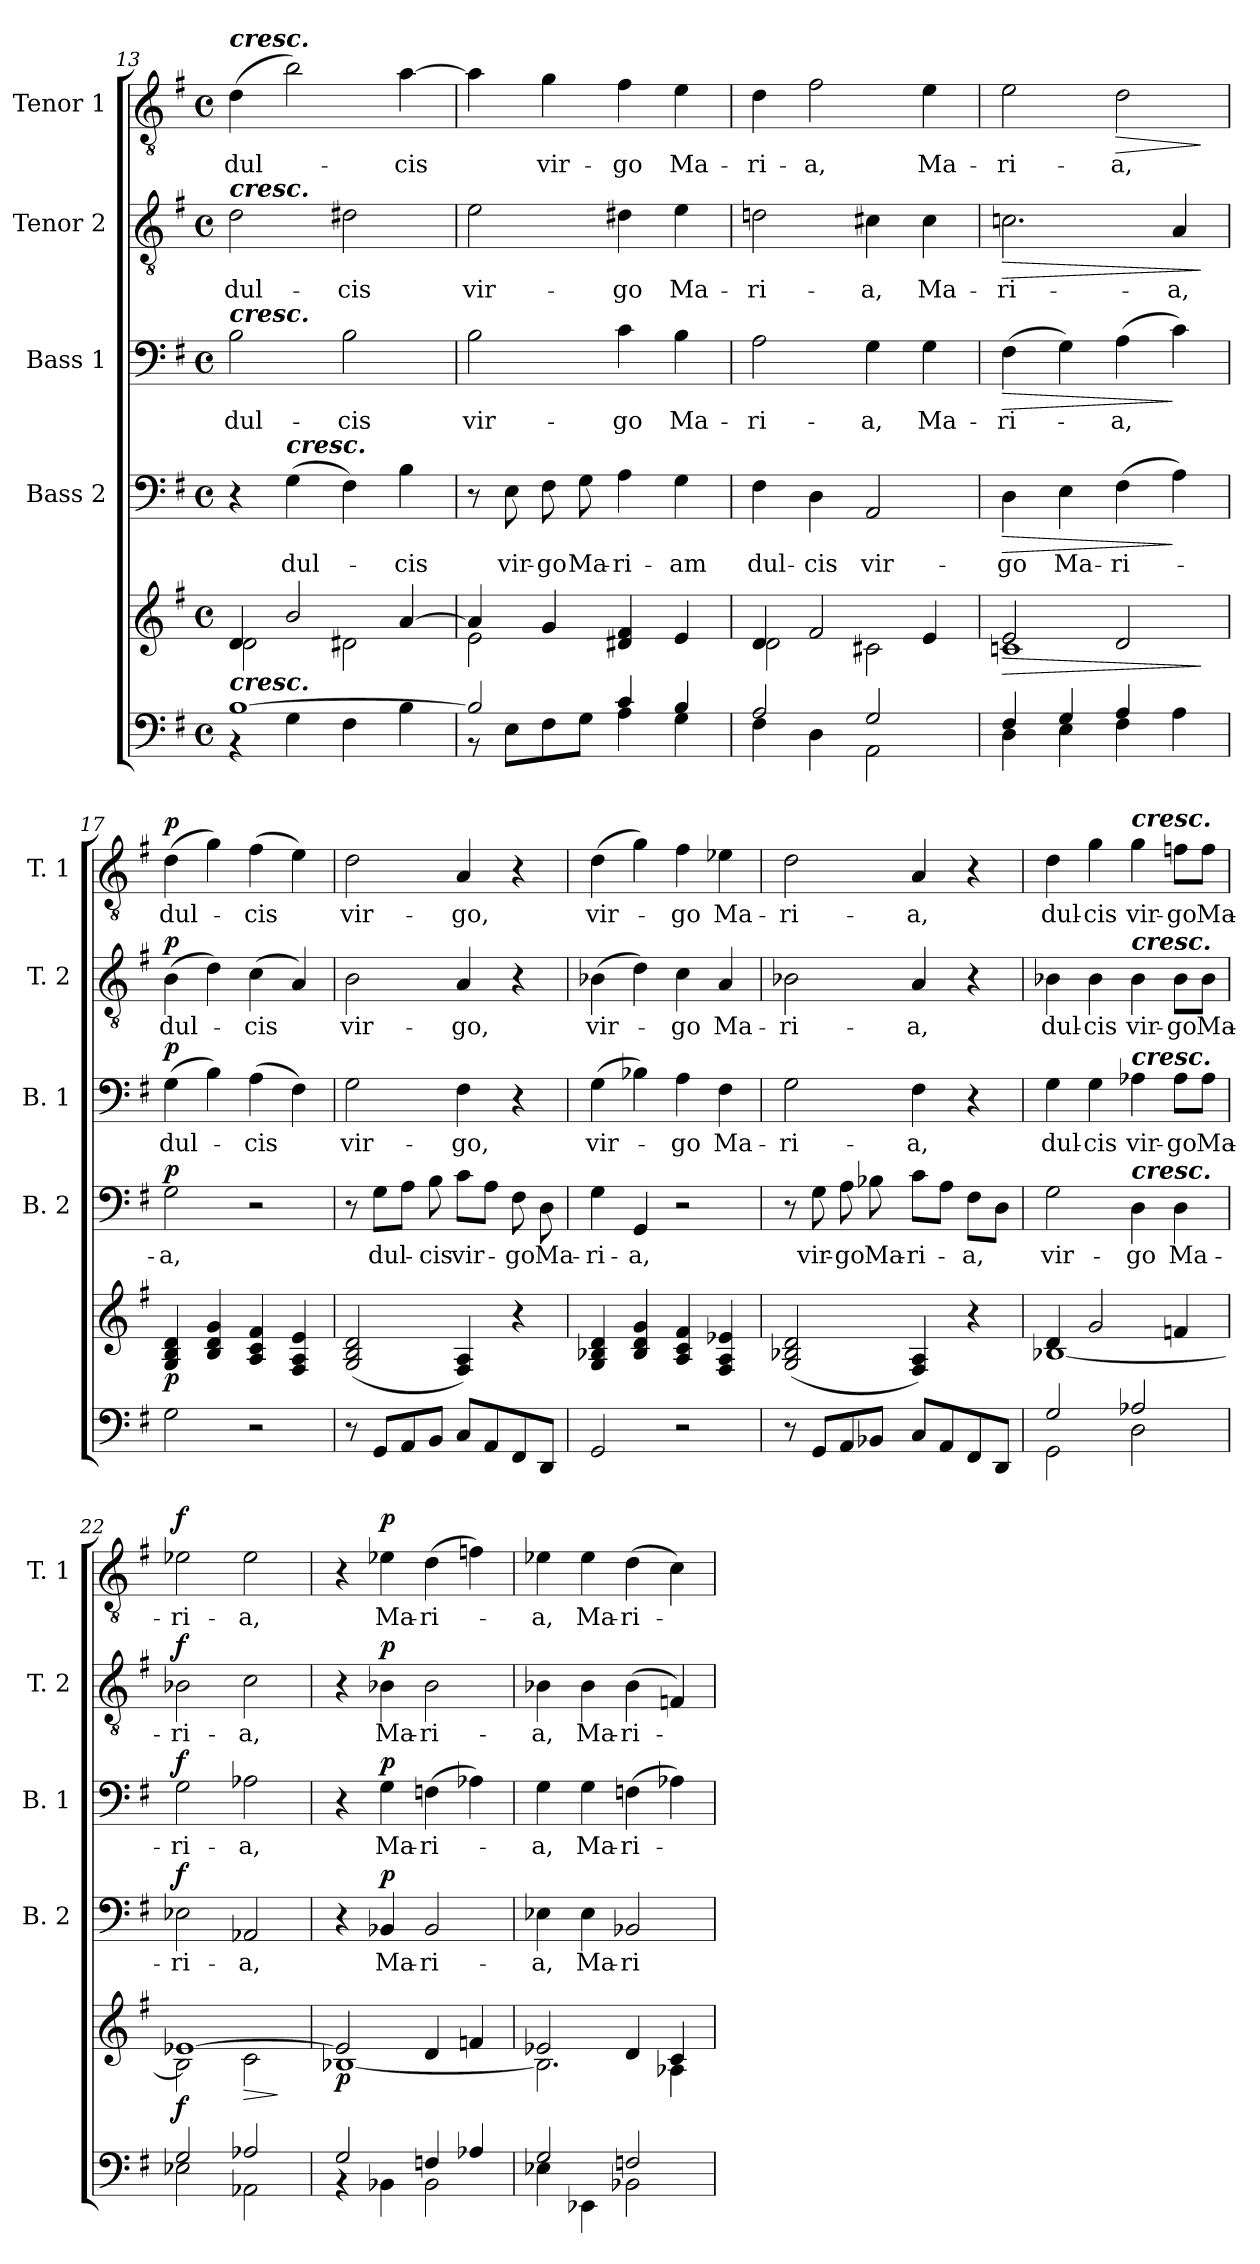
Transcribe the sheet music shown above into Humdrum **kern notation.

**kern	**kern	**dynam	**kern	**text	**dynam	**kern	**text	**dynam	**kern	**text	**dynam	**kern	**text	**dynam
*part5	*part5	*part5	*part4	*part4	*part4	*part3	*part3	*part3	*part2	*part2	*part2	*part1	*part1	*part1
*staff6	*staff5	*staff5/6	*staff4	*staff4	*staff4	*staff3	*staff3	*staff3	*staff2	*staff2	*staff2	*staff1	*staff1	*staff1
*	*	*	*I"Bass 2	*	*	*I"Bass 1	*	*	*I"Tenor 2	*	*	*I"Tenor 1	*	*
*	*	*	*I'B. 2	*	*	*I'B. 1	*	*	*I'T. 2	*	*	*I'T. 1	*	*
*clefF4	*clefG2	*	*clefF4	*	*	*clefF4	*	*	*clefGv2	*	*	*clefGv2	*	*
*k[f#]	*k[f#]	*	*k[f#]	*	*	*k[f#]	*	*	*k[f#]	*	*	*k[f#]	*	*
*G:	*G:	*	*G:	*	*	*G:	*	*	*G:	*	*	*G:	*	*
*M4/4	*M4/4	*	*M4/4	*	*	*M4/4	*	*	*M4/4	*	*	*M4/4	*	*
*met(c)	*met(c)	*	*met(c)	*	*	*met(c)	*	*	*met(c)	*	*	*met(c)	*	*
=13	=13	=13	=13	=13	=13	=13	=13	=13	=13	=13	=13	=13	=13	=13
*^	*^	*	*	*	*	*	*	*	*	*	*	*	*	*
!	!	!	!	!	!	!	!	!	!	!	!	!	!	!LO:TX:a:Bi:t=cresc.	!	!
!	!	!	!	!	!	!	!	!	!	!	!LO:TX:a:Bi:t=cresc.	!	!	!	!	!
!	!	!	!	!	!	!	!	!LO:TX:a:Bi:t=cresc.	!	!	!	!	!	!	!	!
!	!	!LO:TX:b:Bi:t=cresc.	!	!	!	!	!	!	!	!	!	!	!	!	!	!
!	!	!	!	!	!	!	!	!	!LO:LY:b	!	!	!LO:LY:b	!	!	!LO:LY:b	!
[>1B	4r	4d/	2d\	.	4r	.	.	2B\	dul-	.	2d\	dul-	.	(>4d\	dul-	.
!	!	!	!	!	!LO:TX:a:Bi:t=cresc.	!	!	!	!	!	!	!	!	!	!	!
!	!	!	!	!	!	!LO:LY:b	!	!	!	!	!	!	!	!	!	!
.	4G\	2b/	.	.	(>4G\	dul-	.	.	.	.	.	.	.	2b\)	.	.
!	!	!	!	!	!	!	!	!	!LO:LY:b	!	!	!LO:LY:b	!	!	!	!
.	4F#\	.	2d#X\	.	4F#\)	.	.	2B\	-cis	.	2d#X\	-cis	.	.	.	.
!	!	!	!	!	!	!LO:LY:b	!	!	!	!	!	!	!	!	!LO:LY:b	!
.	4B\	[>4a/	.	.	4B\	-cis	.	.	.	.	.	.	.	[4a\	-cis	.
=14	=14	=14	=14	=14	=14	=14	=14	=14	=14	=14	=14	=14	=14	=14	=14	=14
!	!	!	!	!	!	!	!	!	!LO:LY:b	!	!	!LO:LY:b	!	!	!	!
2B/]	8r	4a/]	2e\	.	8r	.	.	2B\	vir-	.	2e\	vir-	.	4a\]	.	.
!	!	!	!	!	!	!LO:LY:b	!	!	!	!	!	!	!	!	!	!
.	8E\L	.	.	.	8E\	vir-	.	.	.	.	.	.	.	.	.	.
!	!	!	!	!	!	!LO:LY:b	!	!	!	!	!	!	!	!	!LO:LY:b	!
.	8F#\	4g/	.	.	8F#\	-go	.	.	.	.	.	.	.	4g\	vir-	.
!	!	!	!	!	!	!LO:LY:b	!	!	!	!	!	!	!	!	!	!
.	8G\J	.	.	.	8G\	Ma-	.	.	.	.	.	.	.	.	.	.
!	!	!	!	!	!	!LO:LY:b	!	!	!LO:LY:b	!	!	!LO:LY:b	!	!	!LO:LY:b	!
4c/	4A\	4d#X/ 4f#/	2ryy	.	4A\	-ri-	.	4c\	-go	.	4d#X\	-go	.	4f#\	-go	.
!	!	!	!	!	!	!LO:LY:b	!	!	!LO:LY:b	!	!	!LO:LY:b	!	!	!LO:LY:b	!
4B/	4G\	4e/	.	.	4G\	-am	.	4B\	Ma-	.	4e\	Ma-	.	4e\	Ma-	.
=15	=15	=15	=15	=15	=15	=15	=15	=15	=15	=15	=15	=15	=15	=15	=15	=15
!	!	!	!	!	!	!LO:LY:b	!	!	!LO:LY:b	!	!	!LO:LY:b	!	!	!LO:LY:b	!
2A/	4F#\	4d/	2d\	.	4F#\	dul-	.	2A\	-ri-	.	2dn\	-ri-	.	4d\	-ri-	.
!	!	!	!	!	!	!LO:LY:b	!	!	!	!	!	!	!	!	!LO:LY:b	!
.	4D\	2f#/	.	.	4D\	-cis	.	.	.	.	.	.	.	2f#\	-a,	.
!	!	!	!	!	!	!LO:LY:b	!	!	!LO:LY:b	!	!	!LO:LY:b	!	!	!	!
2G/	2AA\	.	2c#X\	.	2AA/	vir-	.	4G\	-a,	.	4c#X\	-a,	.	.	.	.
!	!	!	!	!	!	!	!	!	!LO:LY:b	!	!	!LO:LY:b	!	!	!LO:LY:b	!
.	.	4e/	.	.	.	.	.	4G\	Ma-	.	4c#\	Ma-	.	4e\	Ma-	.
=16	=16	=16	=16	=16	=16	=16	=16	=16	=16	=16	=16	=16	=16	=16	=16	=16
!	!	!	!	!LO:HP:b	!	!LO:LY:b	!LO:HP:b	!	!LO:LY:b	!LO:HP:b	!	!LO:LY:b	!LO:HP:b	!	!LO:LY:b	!
4F#/	4D\	2e/	1cn	>	4D\	-go	>	(>4F#\	-ri-	>	2.cn\	-ri-	>	2e\	-ri-	.
!	!	!	!	!	!	!LO:LY:b	!	!	!	!	!	!	!	!	!	!
4G/	4E\	.	.	.	4E\	Ma-	.	4G\)	.	.	.	.	.	.	.	.
!	!	!	!	!	!	!LO:LY:b	!	!	!LO:LY:b	!	!	!	!	!	!LO:LY:b	!LO:HP:b
4A/	4F#\	2d/	.	.	(>4F#\	-ri-	.	(>4A\	-a,	.	.	.	.	2d\	-a,	>
!	!	!	!	!	!	!	!	!	!	!	!	!LO:LY:b	!	!	!	!
4ryy	4A\	.	.	.	4A\)	.	]	4c\)	.	]	4A/	-a,	.	.	.	.
*v	*v	*	*	*	*	*	*	*	*	*	*	*	*	*	*	*
*	*v	*v	*	*	*	*	*	*	*	*	*	*	*	*	*
.	.	]	.	.	.	.	.	.	.	.	]	.	.	]
!!LO:LB:g=z
=17	=17	=17	=17	=17	=17	=17	=17	=17	=17	=17	=17	=17	=17	=17
!	!	!LO:DY:b	!	!LO:LY:b	!LO:DY:a	!	!LO:LY:b	!LO:DY:a	!	!LO:LY:b	!LO:DY:a	!	!LO:LY:b	!LO:DY:a
2G\	4G/ 4B/ 4d/	p	2G\	-a,	p	(>4G\	dul-	p	(>4B\	dul-	p	(>4d\	dul-	p
.	4B/ 4d/ 4g/	.	.	.	.	4B\)	.	.	4d\)	.	.	4g\)	.	.
!	!	!	!	!	!	!	!LO:LY:b	!	!	!LO:LY:b	!	!	!LO:LY:b	!
2r	4A/ 4c/ 4f#/	.	2r	.	.	(>4A\	-cis	.	(>4c\	-cis	.	(>4f#\	-cis	.
.	4F#/ 4A/ 4e/	.	.	.	.	4F#\)	.	.	4A/)	.	.	4e\)	.	.
=18	=18	=18	=18	=18	=18	=18	=18	=18	=18	=18	=18	=18	=18	=18
!	!	!	!	!	!	!	!LO:LY:b	!	!	!LO:LY:b	!	!	!LO:LY:b	!
8r	(<2G/ 2B/ 2d/	.	8r	.	.	2G\	vir-	.	2B\	vir-	.	2d\	vir-	.
!	!	!	!	!LO:LY:b	!	!	!	!	!	!	!	!	!	!
8GG/L	.	.	8G\L	dul-	.	.	.	.	.	.	.	.	.	.
8AA/	.	.	8A\J	.	.	.	.	.	.	.	.	.	.	.
!	!	!	!	!LO:LY:b	!	!	!	!	!	!	!	!	!	!
8BB/J	.	.	8B\	-cis	.	.	.	.	.	.	.	.	.	.
!	!	!	!	!LO:LY:b	!	!	!LO:LY:b	!	!	!LO:LY:b	!	!	!LO:LY:b	!
8C/L	4F#/ 4A/)	.	8c\L	vir-	.	4F#\	-go,	.	4A/	-go,	.	4A/	-go,	.
8AA/	.	.	8A\J	.	.	.	.	.	.	.	.	.	.	.
!	!	!	!	!LO:LY:b	!	!	!	!	!	!	!	!	!	!
8FF#/	4r	.	8F#\	-go	.	4r	.	.	4r	.	.	4r	.	.
!	!	!	!	!LO:LY:b	!	!	!	!	!	!	!	!	!	!
8DD/J	.	.	8D\	Ma-	.	.	.	.	.	.	.	.	.	.
=19	=19	=19	=19	=19	=19	=19	=19	=19	=19	=19	=19	=19	=19	=19
!	!	!	!	!LO:LY:b	!	!	!LO:LY:b	!	!	!LO:LY:b	!	!	!LO:LY:b	!
2GG/	4G/ 4B-X/ 4d/	.	4G\	-ri-	.	(>4G\	vir-	.	(>4B-X\	vir-	.	(>4d\	vir-	.
!	!	!	!	!LO:LY:b	!	!	!	!	!	!	!	!	!	!
.	4B-/ 4d/ 4g/	.	4GG/	-a,	.	4B-X\)	.	.	4d\)	.	.	4g\)	.	.
!	!	!	!	!	!	!	!LO:LY:b	!	!	!LO:LY:b	!	!	!LO:LY:b	!
2r	4A/ 4c/ 4f#/	.	2r	.	.	4A\	-go	.	4c\	-go	.	4f#\	-go	.
!	!	!	!	!	!	!	!LO:LY:b	!	!	!LO:LY:b	!	!	!LO:LY:b	!
.	4F#/ 4A/ 4e-X/	.	.	.	.	4F#\	Ma-	.	4A/	Ma-	.	4e-X\	Ma-	.
=20	=20	=20	=20	=20	=20	=20	=20	=20	=20	=20	=20	=20	=20	=20
!	!	!	!	!	!	!	!LO:LY:b	!	!	!LO:LY:b	!	!	!LO:LY:b	!
8r	(<2G/ 2B-X/ 2d/	.	8r	.	.	2G\	-ri-	.	2B-X\	-ri-	.	2d\	-ri-	.
!	!	!	!	!LO:LY:b	!	!	!	!	!	!	!	!	!	!
8GG/L	.	.	8G\	vir-	.	.	.	.	.	.	.	.	.	.
!	!	!	!	!LO:LY:b	!	!	!	!	!	!	!	!	!	!
8AA/	.	.	8A\	-go	.	.	.	.	.	.	.	.	.	.
!	!	!	!	!LO:LY:b	!	!	!	!	!	!	!	!	!	!
8BB-X/J	.	.	8B-X\	Ma-	.	.	.	.	.	.	.	.	.	.
!	!	!	!	!LO:LY:b	!	!	!LO:LY:b	!	!	!LO:LY:b	!	!	!LO:LY:b	!
8C/L	4F#/ 4A/)	.	8c\L	-ri-	.	4F#\	-a,	.	4A/	-a,	.	4A/	-a,	.
8AA/	.	.	8A\J	.	.	.	.	.	.	.	.	.	.	.
!	!	!	!	!LO:LY:b	!	!	!	!	!	!	!	!	!	!
8FF#/	4r	.	8F#\L	-a,	.	4r	.	.	4r	.	.	4r	.	.
8DD/J	.	.	8D\J	.	.	.	.	.	.	.	.	.	.	.
!!LO:PB:g=z
=21	=21	=21	=21	=21	=21	=21	=21	=21	=21	=21	=21	=21	=21	=21
*^	*^	*	*	*	*	*	*	*	*	*	*	*	*	*
!	!	!	!	!	!	!LO:LY:b	!	!	!LO:LY:b	!	!	!LO:LY:b	!	!	!LO:LY:b	!
2G/	2GG\	4d/	[<1B-X	.	2G\	vir-	.	4G\	dul-	.	4B-X\	dul-	.	4d\	dul-	.
!	!	!	!	!	!	!	!	!	!LO:LY:b	!	!	!LO:LY:b	!	!	!LO:LY:b	!
.	.	2g/	.	.	.	.	.	4G\	-cis	.	4B-\	-cis	.	4g\	-cis	.
!	!	!	!	!	!	!	!	!	!	!	!	!	!	!LO:TX:a:Bi:t=cresc.	!	!
!	!	!	!	!	!	!	!	!	!	!	!LO:TX:a:Bi:t=cresc.	!	!	!	!	!
!	!	!	!	!	!	!	!	!LO:TX:a:Bi:t=cresc.	!	!	!	!	!	!	!	!
!	!	!	!	!	!LO:TX:a:Bi:t=cresc.	!	!	!	!	!	!	!	!	!	!	!
!	!	!	!	!	!	!LO:LY:b	!	!	!LO:LY:b	!	!	!LO:LY:b	!	!	!LO:LY:b	!
2A-X/	2D\	.	.	.	4D\	-go	.	4A-X\	vir-	.	4B-\	vir-	.	4g\	vir-	.
!	!	!	!	!	!	!LO:LY:b	!	!	!LO:LY:b	!	!	!LO:LY:b	!	!	!LO:LY:b	!
.	.	4fn/	.	.	4D\	Ma-	.	8A-\L	-go	.	8B-\L	-go	.	8fn\L	-go	.
!	!	!	!	!	!	!	!	!	!LO:LY:b	!	!	!LO:LY:b	!	!	!LO:LY:b	!
.	.	.	.	.	.	.	.	8A-\J	Ma-	.	8B-\J	Ma-	.	8f\J	Ma-	.
=22	=22	=22	=22	=22	=22	=22	=22	=22	=22	=22	=22	=22	=22	=22	=22	=22
!	!	!	!	!LO:DY:b	!	!LO:LY:b	!LO:DY:a	!	!LO:LY:b	!LO:DY:a	!	!LO:LY:b	!LO:DY:a	!	!LO:LY:b	!LO:DY:a
2G/	2E-X\	[>1e-X	2B-\]	f	2E-X\	-ri-	f	2G\	-ri-	f	2B-X\	-ri-	f	2e-X\	-ri-	f
!	!	!	!	!LO:HP:b	!	!LO:LY:b	!	!	!LO:LY:b	!	!	!LO:LY:b	!	!	!LO:LY:b	!
2A-X/	2AA-X\	.	2c\	>	2AA-X/	-a,	.	2A-X\	-a,	.	2c\	-a,	.	2e-\	-a,	.
*v	*v	*	*	*	*	*	*	*	*	*	*	*	*	*	*	*
*	*v	*v	*	*	*	*	*	*	*	*	*	*	*	*	*
.	.	]	.	.	.	.	.	.	.	.	.	.	.	.
=23	=23	=23	=23	=23	=23	=23	=23	=23	=23	=23	=23	=23	=23	=23
*^	*^	*	*	*	*	*	*	*	*	*	*	*	*	*
!	!	!	!	!LO:DY:b	!	!	!	!	!	!	!	!	!	!	!	!
2G/	4rAA	2e-/]	[<1B-X	p	4r	.	.	4r	.	.	4r	.	.	4r	.	.
!	!	!	!	!	!	!LO:LY:b	!LO:DY:a	!	!LO:LY:b	!LO:DY:a	!	!LO:LY:b	!LO:DY:a	!	!LO:LY:b	!LO:DY:a
.	4BB-X\	.	.	.	4BB-X/	Ma-	p	4G\	Ma-	p	4B-X\	Ma-	p	4e-X\	Ma-	p
!	!	!	!	!	!	!LO:LY:b	!	!	!LO:LY:b	!	!	!LO:LY:b	!	!	!LO:LY:b	!
4Fn/	2BB-\	4d/	.	.	2BB-/	-ri-	.	(>4Fn\	-ri-	.	2B-\	-ri-	.	(>4d\	-ri-	.
4A-X/	.	4fn/	.	.	.	.	.	4A-X\)	.	.	.	.	.	4fn\)	.	.
=24	=24	=24	=24	=24	=24	=24	=24	=24	=24	=24	=24	=24	=24	=24	=24	=24
!	!	!	!	!	!	!LO:LY:b	!	!	!LO:LY:b	!	!	!LO:LY:b	!	!	!LO:LY:b	!
2G/	4E-X\	2e-X/	2.B-\]	.	4E-X\	-a,	.	4G\	-a,	.	4B-X\	-a,	.	4e-X\	-a,	.
!	!	!	!	!	!	!LO:LY:b	!	!	!LO:LY:b	!	!	!LO:LY:b	!	!	!LO:LY:b	!
.	4EE-X\	.	.	.	4E-\	Ma-	.	4G\	Ma-	.	4B-\	Ma-	.	4e-\	Ma-	.
!	!	!	!	!	!	!LO:LY:b	!	!	!LO:LY:b	!	!	!LO:LY:b	!	!	!LO:LY:b	!
2Fn/	2BB-X\	4d/	.	.	2BB-X/	-ri-	.	(>4Fn\	-ri-	.	(>4B-\	-ri-	.	(>4d\	-ri-	.
.	.	4c/	4A-X\	.	.	.	.	4A-X\)	.	.	4Fn/)	.	.	4c\)	.	.
*v	*v	*	*	*	*	*	*	*	*	*	*	*	*	*	*	*
*	*v	*v	*	*	*	*	*	*	*	*	*	*	*	*	*
=	=	=	=	=	=	=	=	=	=	=	=	=	=	=
*-	*-	*-	*-	*-	*-	*-	*-	*-	*-	*-	*-	*-	*-	*-
